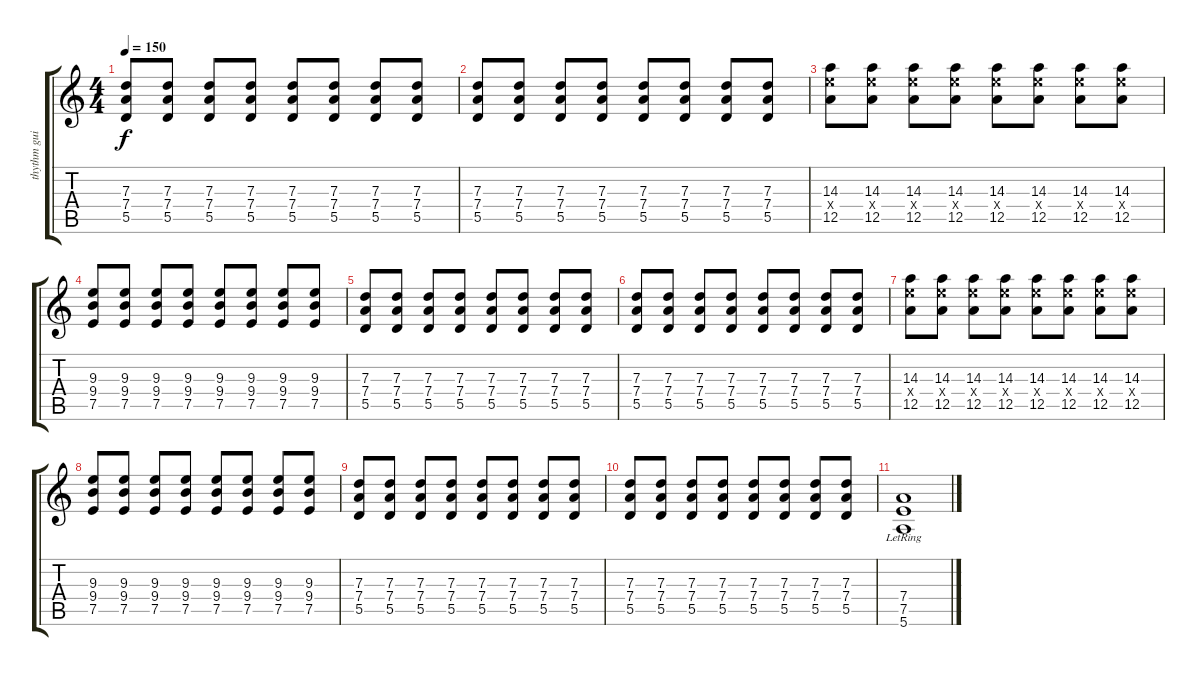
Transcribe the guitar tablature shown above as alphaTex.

\track ("thythm guitar" "thythm gui") {instrument overdrivenguitar}
\staff {score tabs}
\tuning (E4 B3 G3 D3 A2 E2) {hide}
\ts (4 4)
\tempo 150
\clef g2
\ks c
(7.3 7.4 5.5).8{dy f} (7.3 7.4 5.5).8 (7.3 7.4 5.5).8 (7.3 7.4 5.5).8 (7.3 7.4 5.5).8 (7.3 7.4 5.5).8 (7.3 7.4 5.5).8 (7.3 7.4 5.5).8 |
(7.3 7.4 5.5).8 (7.3 7.4 5.5).8 (7.3 7.4 5.5).8 (7.3 7.4 5.5).8 (7.3 7.4 5.5).8 (7.3 7.4 5.5).8 (7.3 7.4 5.5).8 (7.3 7.4 5.5).8 |
(14.3 14.4{x} 12.5).8 (14.3 14.4{x} 12.5).8 (14.3 14.4{x} 12.5).8 (14.3 14.4{x} 12.5).8 (14.3 14.4{x} 12.5).8 (14.3 14.4{x} 12.5).8 (14.3 14.4{x} 12.5).8 (14.3 14.4{x} 12.5).8 |
(9.3 9.4 7.5).8 (9.3 9.4 7.5).8 (9.3 9.4 7.5).8 (9.3 9.4 7.5).8 (9.3 9.4 7.5).8 (9.3 9.4 7.5).8 (9.3 9.4 7.5).8 (9.3 9.4 7.5).8 |
(7.3 7.4 5.5).8 (7.3 7.4 5.5).8 (7.3 7.4 5.5).8 (7.3 7.4 5.5).8 (7.3 7.4 5.5).8 (7.3 7.4 5.5).8 (7.3 7.4 5.5).8 (7.3 7.4 5.5).8 |
(7.3 7.4 5.5).8 (7.3 7.4 5.5).8 (7.3 7.4 5.5).8 (7.3 7.4 5.5).8 (7.3 7.4 5.5).8 (7.3 7.4 5.5).8 (7.3 7.4 5.5).8 (7.3 7.4 5.5).8 |
(14.3 14.4{x} 12.5).8 (14.3 14.4{x} 12.5).8 (14.3 14.4{x} 12.5).8 (14.3 14.4{x} 12.5).8 (14.3 14.4{x} 12.5).8 (14.3 14.4{x} 12.5).8 (14.3 14.4{x} 12.5).8 (14.3 14.4{x} 12.5).8 |
(9.3 9.4 7.5).8 (9.3 9.4 7.5).8 (9.3 9.4 7.5).8 (9.3 9.4 7.5).8 (9.3 9.4 7.5).8 (9.3 9.4 7.5).8 (9.3 9.4 7.5).8 (9.3 9.4 7.5).8 |
(7.3 7.4 5.5).8 (7.3 7.4 5.5).8 (7.3 7.4 5.5).8 (7.3 7.4 5.5).8 (7.3 7.4 5.5).8 (7.3 7.4 5.5).8 (7.3 7.4 5.5).8 (7.3 7.4 5.5).8 |
(7.3 7.4 5.5).8 (7.3 7.4 5.5).8 (7.3 7.4 5.5).8 (7.3 7.4 5.5).8 (7.3 7.4 5.5).8 (7.3 7.4 5.5).8 (7.3 7.4 5.5).8 (7.3 7.4 5.5).8 |
(7.4{lr} 7.5{lr} 5.6{lr}).1
